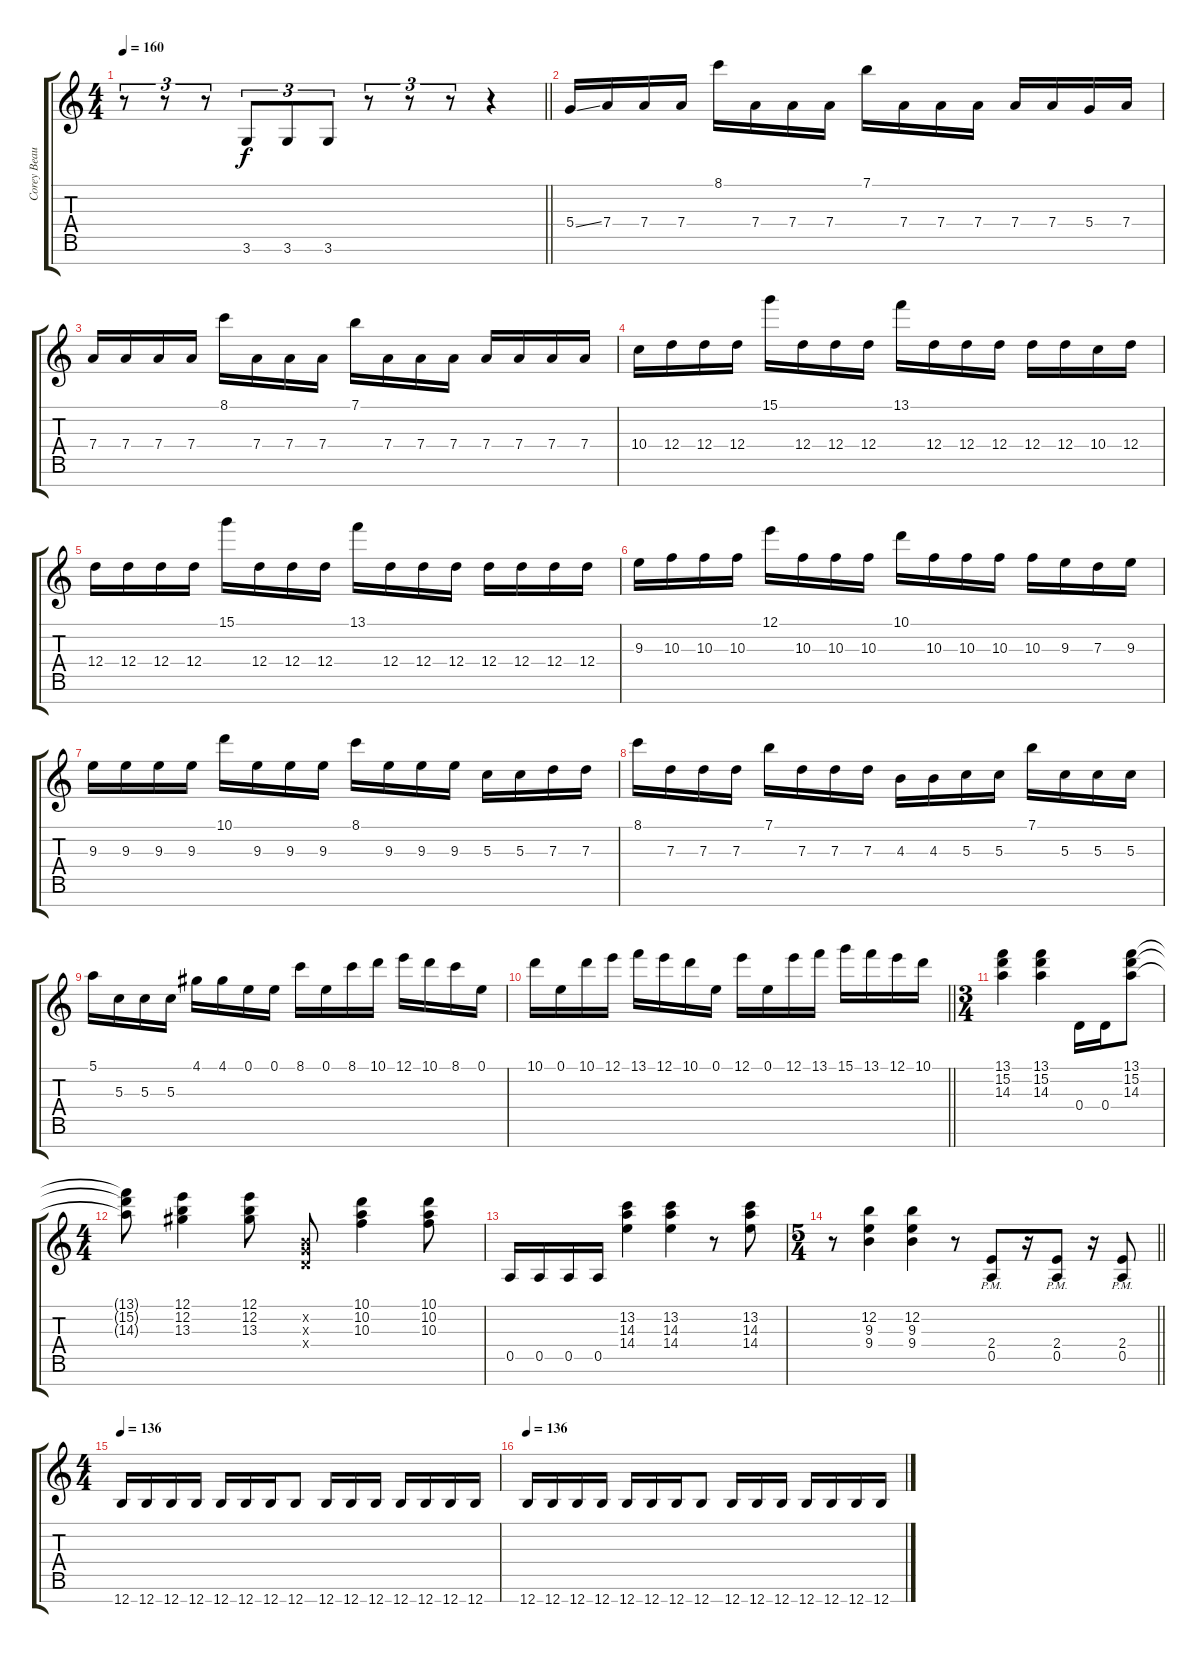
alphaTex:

\track ("Corey Beaulieu" "Corey Beau") {instrument distortionguitar}
\staff {score tabs}
\tuning (E4 B3 G3 D3 A2 E2 B1) {hide}
\ts (4 4)
\tempo 160
\clef g2
\barLineRight lightlight
\ks c
r.8{tu (3 2) dy f} r.8{tu (3 2)} r.8{tu (3 2)} 3.6.8{tu (3 2)} 3.6.8{tu (3 2)} 3.6.8{tu (3 2)} r.8{tu (3 2)} r.8{tu (3 2)} r.8{tu (3 2)} r.4 |
\section ("" "")
5.4{ss}.16 7.4.16 7.4.16 7.4.16 8.1.16 7.4.16 7.4.16 7.4.16 7.1.16 7.4.16 7.4.16 7.4.16 7.4.16 7.4.16 5.4.16 7.4.16 |
7.4.16 7.4.16 7.4.16 7.4.16 8.1.16 7.4.16 7.4.16 7.4.16 7.1.16 7.4.16 7.4.16 7.4.16 7.4.16 7.4.16 7.4.16 7.4.16 |
10.4.16 12.4.16 12.4.16 12.4.16 15.1.16 12.4.16 12.4.16 12.4.16 13.1.16 12.4.16 12.4.16 12.4.16 12.4.16 12.4.16 10.4.16 12.4.16 |
12.4.16 12.4.16 12.4.16 12.4.16 15.1.16 12.4.16 12.4.16 12.4.16 13.1.16 12.4.16 12.4.16 12.4.16 12.4.16 12.4.16 12.4.16 12.4.16 |
9.3.16 10.3.16 10.3.16 10.3.16 12.1.16 10.3.16 10.3.16 10.3.16 10.1.16 10.3.16 10.3.16 10.3.16 10.3.16 9.3.16 7.3.16 9.3.16 |
9.3.16 9.3.16 9.3.16 9.3.16 10.1.16 9.3.16 9.3.16 9.3.16 8.1.16 9.3.16 9.3.16 9.3.16 5.3.16 5.3.16 7.3.16 7.3.16 |
8.1.16 7.3.16 7.3.16 7.3.16 7.1.16 7.3.16 7.3.16 7.3.16 4.3.16 4.3.16 5.3.16 5.3.16 7.1.16 5.3.16 5.3.16 5.3.16 |
5.1.16 5.3.16 5.3.16 5.3.16 4.1.16 4.1.16 0.1.16 0.1.16 8.1.16 0.1.16 8.1.16 10.1.16 12.1.16 10.1.16 8.1.16 0.1.16 |
\barLineRight lightlight
10.1.16 0.1.16 10.1.16 12.1.16 13.1.16 12.1.16 10.1.16 0.1.16 12.1.16 0.1.16 12.1.16 13.1.16 15.1.16 13.1.16 12.1.16 10.1.16 |
\ts (3 4)
\section ("" "")
(13.1 15.2 14.3).4 (13.1 15.2 14.3).4 0.4.16 0.4.16 (13.1 15.2 14.3).8 |
\ts (4 4)
(13.1{t} 15.2{t} 14.3{t}).8 (12.1 12.2 13.3).4 (12.1 12.2 13.3).8 (0.2{x} 0.3{x} 0.4{x}).8 (10.1 10.2 10.3).4 (10.1 10.2 10.3).8 |
0.5.16 0.5.16 0.5.16 0.5.16 (13.2 14.3 14.4).4 (13.2 14.3 14.4).4 r.8 (13.2 14.3 14.4).8 |
\ts (5 4)
\barLineRight lightlight
r.8 (12.2 9.3 9.4).4 (12.2 9.3 9.4).4 r.8 (2.4{pm} 0.5{pm}).8 r.16 (2.4{pm} 0.5{pm}).8 r.16 (2.4{pm} 0.5{pm}).8 |
\ts (4 4)
\section ("" "")
\tempo 136
12.7.16 12.7.16 12.7.16 12.7.16 12.7.16 12.7.16 12.7.16 12.7.8 12.7.16 12.7.16 12.7.16 12.7.16 12.7.16 12.7.16 12.7.16 |
\tempo 136
12.7.16 12.7.16 12.7.16 12.7.16 12.7.16 12.7.16 12.7.16 12.7.8 12.7.16 12.7.16 12.7.16 12.7.16 12.7.16 12.7.16 12.7.16
